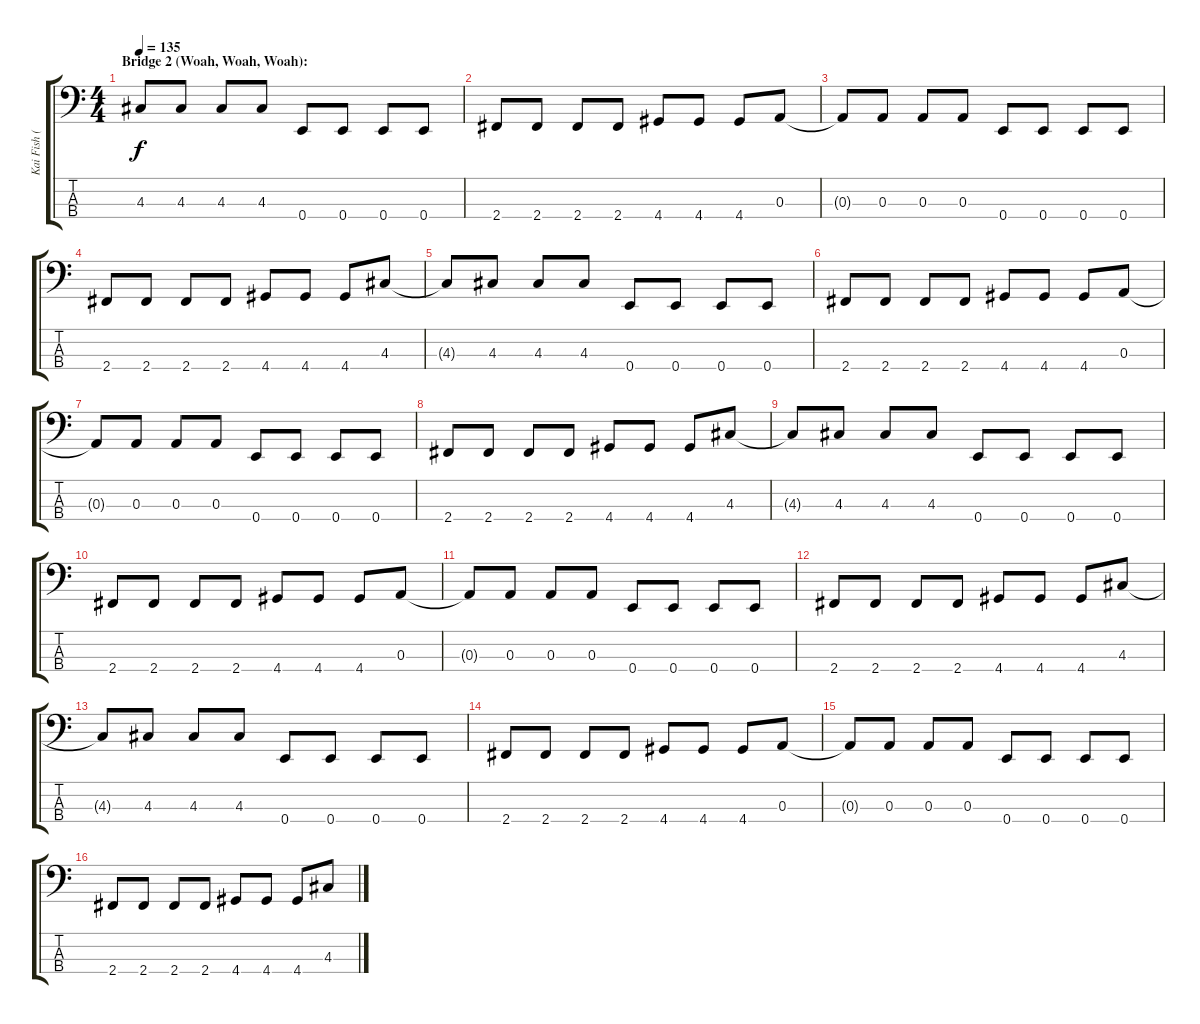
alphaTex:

\track ("Kai Fish (Bass)" "Kai Fish (") {instrument electricbassfinger}
\staff {score tabs}
\tuning (G2 D2 A1 E1) {hide}
\ts (4 4)
\section ("" "Bridge 2 (Woah, Woah, Woah):")
\tempo 135
\clef f4
\ks c
4.3{t}.8{dy f} 4.3.8 4.3.8 4.3.8 0.4.8 0.4.8 0.4.8 0.4.8 |
2.4.8 2.4.8 2.4.8 2.4.8 4.4.8 4.4.8 4.4.8 0.3.8 |
0.3{t}.8 0.3.8 0.3.8 0.3.8 0.4.8 0.4.8 0.4.8 0.4.8 |
2.4.8 2.4.8 2.4.8 2.4.8 4.4.8 4.4.8 4.4.8 4.3.8 |
4.3{t}.8 4.3.8 4.3.8 4.3.8 0.4.8 0.4.8 0.4.8 0.4.8 |
2.4.8 2.4.8 2.4.8 2.4.8 4.4.8 4.4.8 4.4.8 0.3.8 |
0.3{t}.8 0.3.8 0.3.8 0.3.8 0.4.8 0.4.8 0.4.8 0.4.8 |
2.4.8 2.4.8 2.4.8 2.4.8 4.4.8 4.4.8 4.4.8 4.3.8 |
4.3{t}.8 4.3.8 4.3.8 4.3.8 0.4.8 0.4.8 0.4.8 0.4.8 |
2.4.8 2.4.8 2.4.8 2.4.8 4.4.8 4.4.8 4.4.8 0.3.8 |
0.3{t}.8 0.3.8 0.3.8 0.3.8 0.4.8 0.4.8 0.4.8 0.4.8 |
2.4.8 2.4.8 2.4.8 2.4.8 4.4.8 4.4.8 4.4.8 4.3.8 |
4.3{t}.8 4.3.8 4.3.8 4.3.8 0.4.8 0.4.8 0.4.8 0.4.8 |
2.4.8 2.4.8 2.4.8 2.4.8 4.4.8 4.4.8 4.4.8 0.3.8 |
0.3{t}.8 0.3.8 0.3.8 0.3.8 0.4.8 0.4.8 0.4.8 0.4.8 |
2.4.8 2.4.8 2.4.8 2.4.8 4.4.8 4.4.8 4.4.8 4.3.8
